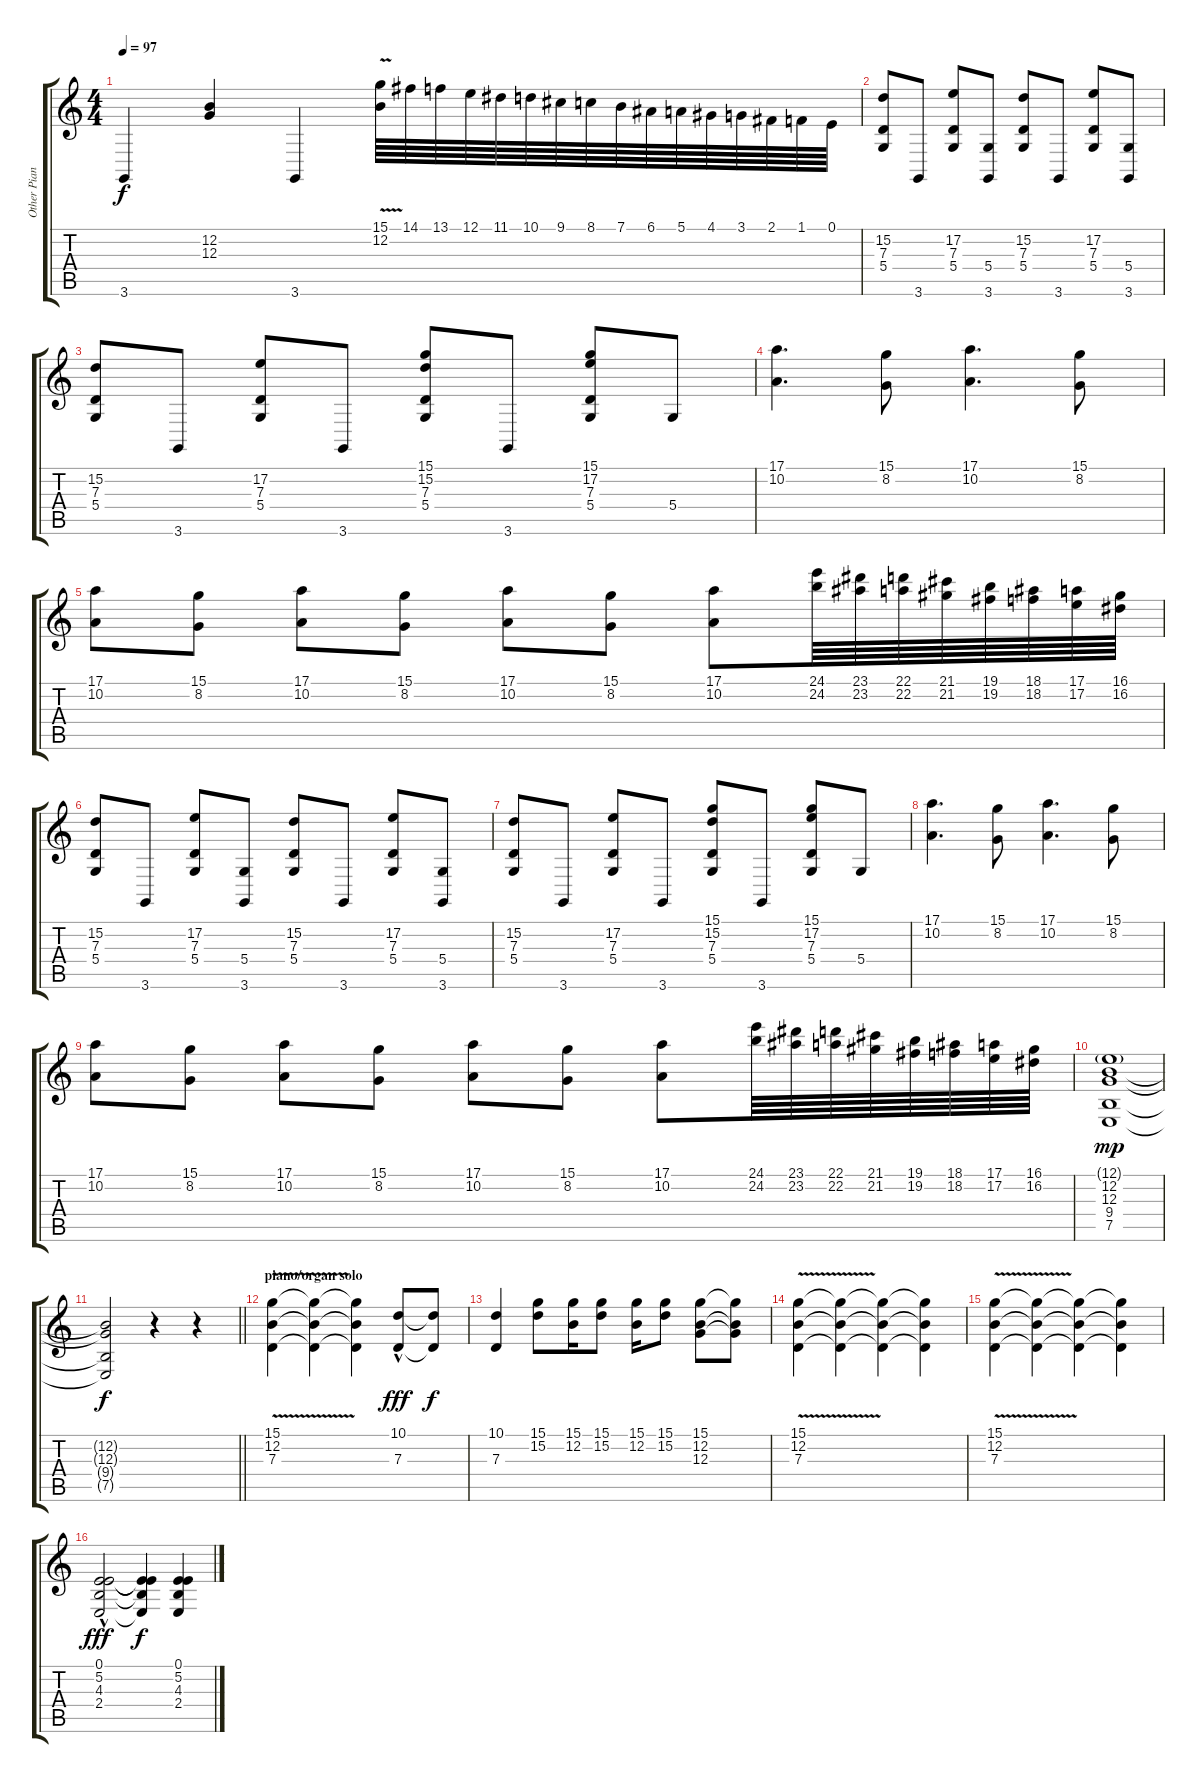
\track ("Other Piano" "Other Pian") {instrument electricpiano1}
\staff {score tabs}
\tuning (E4 B3 G3 D3 A2 E2) {hide}
\ts (4 4)
\tempo 97
\clef g2
\ks c
3.6.4{dy f} (12.2 12.3).4 3.6.4 (15.1 12.2{v}).64 14.1.64 13.1.64 12.1.64 11.1.64 10.1.64 9.1.64 8.1.64 7.1.64 6.1.64 5.1.64 4.1.64 3.1.64 2.1.64 1.1.64 0.1.64 |
(15.2 7.3 5.4).8 3.6.8 (17.2 7.3 5.4).8 (5.4 3.6).8 (15.2 7.3 5.4).8 3.6.8 (17.2 7.3 5.4).8 (5.4 3.6).8 |
(15.2 7.3 5.4).8 3.6.8 (17.2 7.3 5.4).8 3.6.8 (15.1 15.2 7.3 5.4).8 3.6.8 (15.1 17.2 7.3 5.4).8 5.4.8 |
(17.1 10.2).4{d} (15.1 8.2).8 (17.1 10.2).4{d} (15.1 8.2).8 |
(17.1 10.2).8 (15.1 8.2).8 (17.1 10.2).8 (15.1 8.2).8 (17.1 10.2).8 (15.1 8.2).8 (17.1 10.2).8 (24.1 24.2).64 (23.1 23.2).64 (22.1 22.2).64 (21.1 21.2).64 (19.1 19.2).64 (18.1 18.2).64 (17.1 17.2).64 (16.1 16.2).64 |
(15.2 7.3 5.4).8 3.6.8 (17.2 7.3 5.4).8 (5.4 3.6).8 (15.2 7.3 5.4).8 3.6.8 (17.2 7.3 5.4).8 (5.4 3.6).8 |
(15.2 7.3 5.4).8 3.6.8 (17.2 7.3 5.4).8 3.6.8 (15.1 15.2 7.3 5.4).8 3.6.8 (15.1 17.2 7.3 5.4).8 5.4.8 |
(17.1 10.2).4{d} (15.1 8.2).8 (17.1 10.2).4{d} (15.1 8.2).8 |
(17.1 10.2).8 (15.1 8.2).8 (17.1 10.2).8 (15.1 8.2).8 (17.1 10.2).8 (15.1 8.2).8 (17.1 10.2).8 (24.1 24.2).64 (23.1 23.2).64 (22.1 22.2).64 (21.1 21.2).64 (19.1 19.2).64 (18.1 18.2).64 (17.1 17.2).64 (16.1 16.2).64 |
(12.1{g} 12.2 12.3 9.4 7.5).1{dy mp} |
\barLineRight lightlight
(12.2{t} 12.3{t} 9.4{t} 7.5{t}).2{dy f} r.4 r.4 |
\section ("" "piano/organ solo")
(15.1{v} 12.2 7.3{v}).4{volume 11 instrument drawbarorgan} (15.1{t} 12.2{t} 7.3{t}).4 (15.1{t} 12.2{t} 7.3{t}).4 (10.1{hac} 7.3).8{dy fff} (10.1{t} 7.3{t}).8{dy f} |
(10.1 7.3).4 (15.1 15.2).8 (15.1 12.2).16 (15.1 15.2).8 (15.1 12.2).16 (15.1 15.2).8 (15.1 12.2 12.3).8 (15.1{t} 12.2{t} 12.3{t}).8 |
(15.1{v} 12.2 7.3{v}).4{volume 11 instrument drawbarorgan} (15.1{t} 12.2{t} 7.3{t}).4 (15.1{t} 12.2{t} 7.3{t}).4 (15.1{t} 12.2{t} 7.3{t}).4 |
(15.1{v} 12.2 7.3{v}).4{volume 11 instrument drawbarorgan} (15.1{t} 12.2{t} 7.3{t}).4 (15.1{t} 12.2{t} 7.3{t}).4 (15.1{t} 12.2{t} 7.3{t}).4 |
(0.1{hac} 5.2{hac} 4.3{hac} 2.4).2{dy fff} (0.1{t} 5.2{t} 4.3{t} 2.4{t}).4{dy f} (0.1 5.2 4.3 2.4).4
